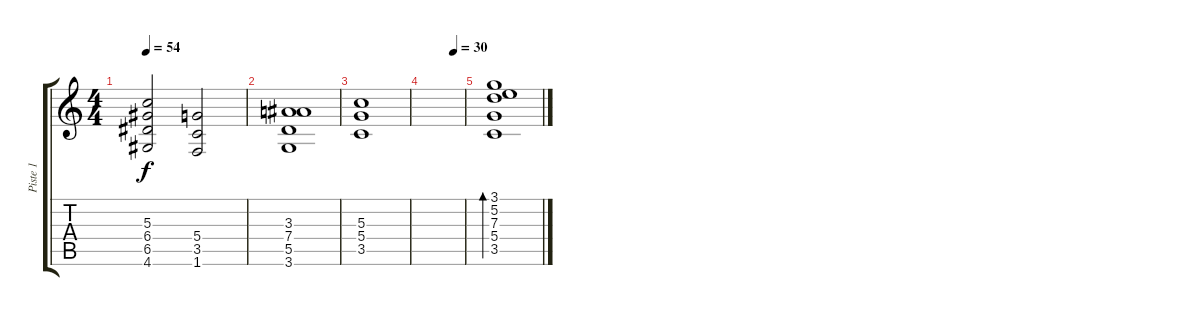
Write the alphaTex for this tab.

\track ("Piste 1" "Piste 1") {instrument electricguitarjazz}
\staff {score tabs}
\tuning (E4 B3 G3 D3 A2 E2) {hide}
\ts (4 4)
\tempo 54
\clef g2
\ks c
(5.3 6.4 6.5 4.6).2{dy f} (5.4 3.5 1.6).2 |
(3.3 7.4 5.5 3.6).1 |
(5.3 5.4 3.5).1 |
\tempo (30 0.75)
|
(3.1 5.2 7.3 5.4 3.5).1{bd 480}
